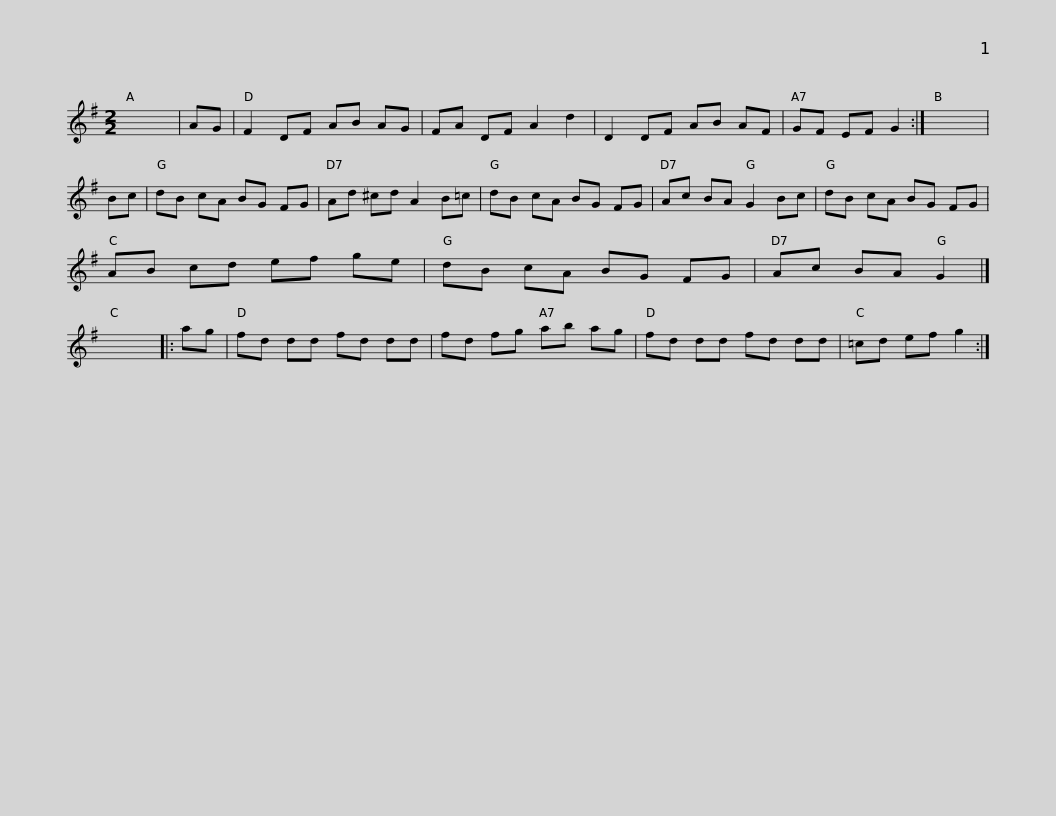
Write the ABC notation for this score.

X:1
L:1/8
M:2/2
I:linebreak $
K:G
V:1 treble
V:1
 x8 | AG | F2 DF AB AG | FA DF A2 d2 | D2 DF AB AF | %5
 GF EF G2 :| x8 | Bc | dB cA BG FG |$ Ad ^cd A2 B=c | %10
 dB cA BG FG | Ac BA G2 Bc | dB cA BG FG | AB cd ef ge |$ dB cA BG FG | %15
 Ac BA G2 |] x8 |: ag | fd dd fd dd | fd fg ab ag | %20
 fd dd fd dd |$ =cd ef g2 :| %22
